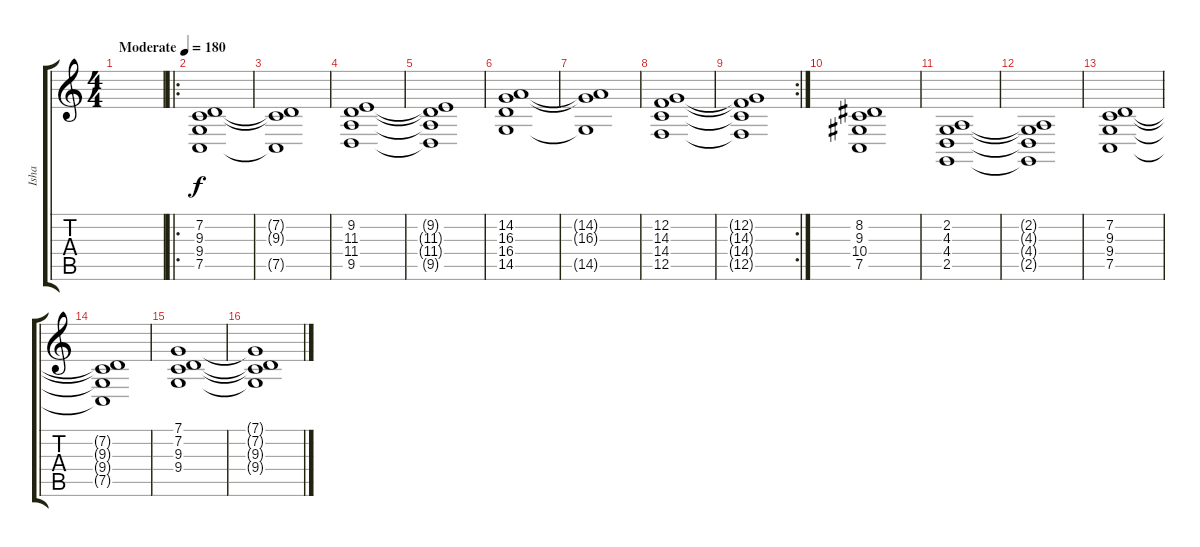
\track ("Isha" "Isha") {instrument tremolostrings}
\staff {score tabs}
\tuning (C4 G3 Eb3 Bb2 F2 C2) {hide}
\ts (4 4)
\tempo (180 "Moderate")
\clef g2
\ks c
|
\ro
(7.2 9.3 9.4 7.5).1 |
(7.2{t} 9.3{t} 7.5{t}).1 |
(9.2 11.3 11.4 9.5).1 |
(9.2{t} 11.3{t} 11.4{t} 9.5{t}).1 |
(14.2 16.3 16.4 14.5).1 |
(14.2{t} 16.3{t} 14.5{t}).1 |
(12.2 14.3 14.4 12.5).1 |
\rc 2
(12.2{t} 14.3{t} 14.4{t} 12.5{t}).1 |
(8.2 9.3 10.4 7.5).1 |
(2.2 4.3 4.4 2.5).1 |
(2.2{t} 4.3{t} 4.4{t} 2.5{t}).1 |
(7.2 9.3 9.4 7.5).1 |
(7.2{t} 9.3{t} 9.4{t} 7.5{t}).1 |
(7.1 7.2 9.3 9.4).1 |
(7.1{t} 7.2{t} 9.3{t} 9.4{t}).1
